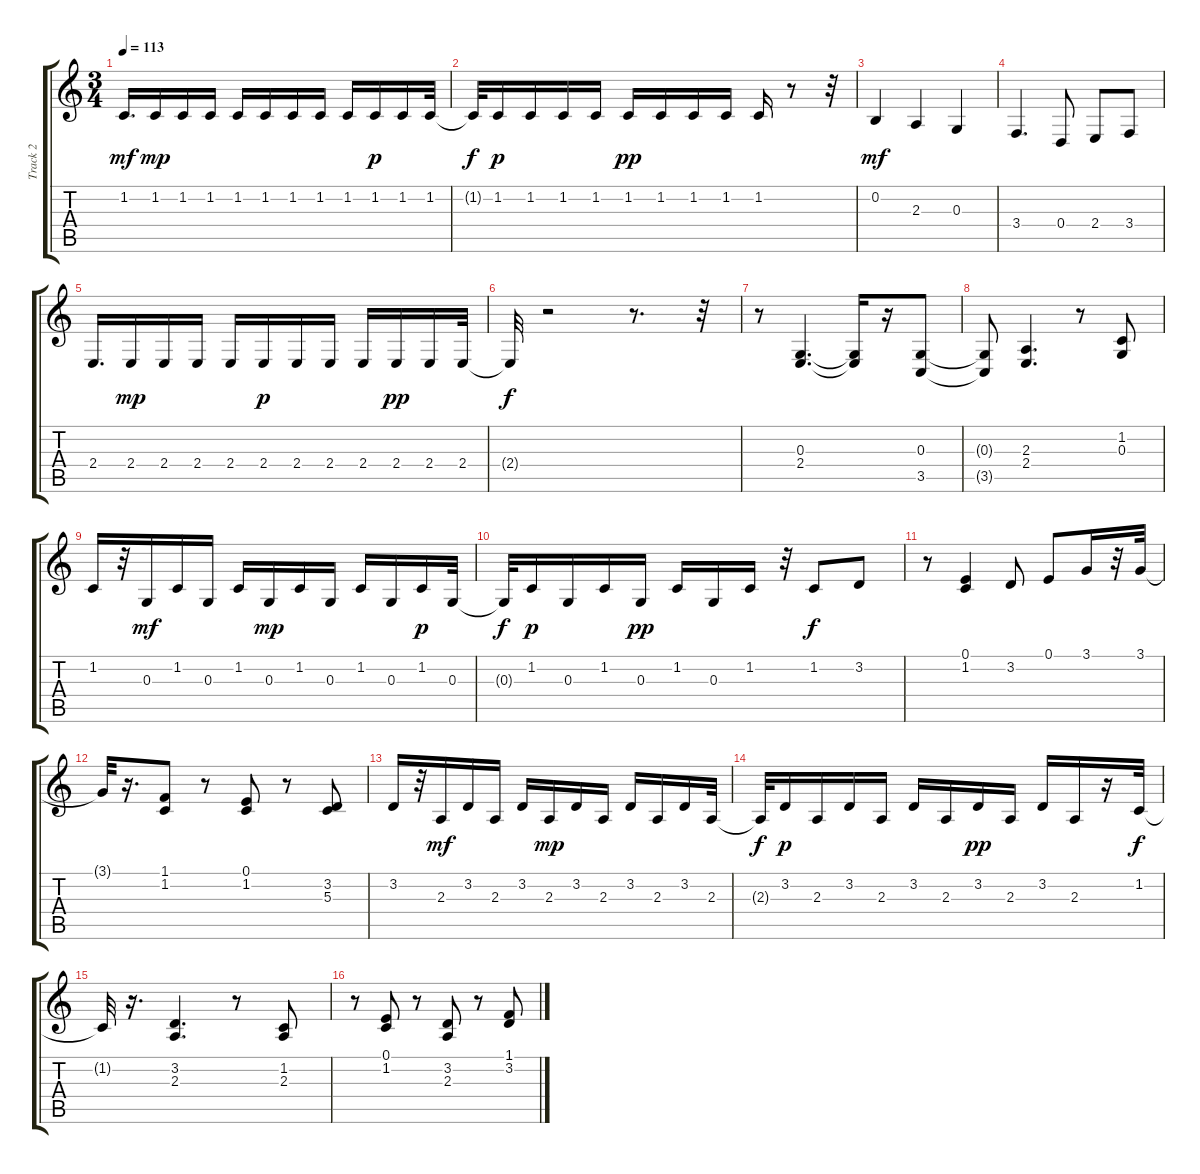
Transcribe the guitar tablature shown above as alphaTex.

\track ("Track 2" "Track 2") {instrument vibraphone}
\staff {score tabs}
\tuning (E4 B3 G3 D3 A2 E2) {hide}
\ts (3 4)
\tempo 113
\clef g2
\ks c
1.2.16{d dy mf} 1.2.16{dy mp} 1.2.16 1.2.16 1.2.16 1.2.16 1.2.16 1.2.16 1.2.16 1.2.16{dy p} 1.2.16 1.2.32 |
1.2{t}.32{dy f} 1.2.16{dy p} 1.2.16 1.2.16 1.2.16 1.2.16{dy pp} 1.2.16 1.2.16 1.2.16 1.2.16 r.8 r.32 |
0.2.4{dy mf} 2.3.4 0.3.4 |
3.4.4{d} 0.4.8 2.4.8 3.4.8 |
2.4.16{d} 2.4.16{dy mp} 2.4.16 2.4.16 2.4.16 2.4.16{dy p} 2.4.16 2.4.16 2.4.16 2.4.16{dy pp} 2.4.16 2.4.32 |
2.4{t}.32{dy f} r.2 r.8{d} r.32 |
r.8 (0.3 2.4).4{d} (0.3{t} 2.4{t}).16 r.16 (0.3 3.5).8 |
(0.3{t} 3.5{t}).8 (2.3 2.4).4{d} r.8 (1.2 0.3).8 |
1.2.16 r.32 0.3.16{dy mf} 1.2.16 0.3.16 1.2.16 0.3.16{dy mp} 1.2.16 0.3.16 1.2.16 0.3.16 1.2.16{dy p} 0.3.32 |
0.3{t}.32{dy f} 1.2.16{dy p} 0.3.16 1.2.16 0.3.16{dy pp} 1.2.16 0.3.16 1.2.16 r.32 1.2.8{dy f} 3.2.8 |
r.8 (0.1 1.2).4 3.2.8 0.1.8 3.1.16 r.32 3.1.32 |
3.1{t}.32 r.16{d} (1.1 1.2).8 r.8 (0.1 1.2).8 r.8 (3.2 5.3).8 |
3.2.16 r.32 2.3.16{dy mf} 3.2.16 2.3.16 3.2.16 2.3.16{dy mp} 3.2.16 2.3.16 3.2.16 2.3.16 3.2.16 2.3.32 |
2.3{t}.32{dy f} 3.2.16{dy p} 2.3.16 3.2.16 2.3.16 3.2.16 2.3.16 3.2.16{dy pp} 2.3.16 3.2.16 2.3.16 r.16 1.2.32{dy f} |
1.2{t}.32 r.16{d} (3.2 2.3).4{d} r.8 (1.2 2.3).8 |
r.8 (0.1 1.2).8 r.8 (3.2 2.3).8 r.8 (1.1 3.2).8
